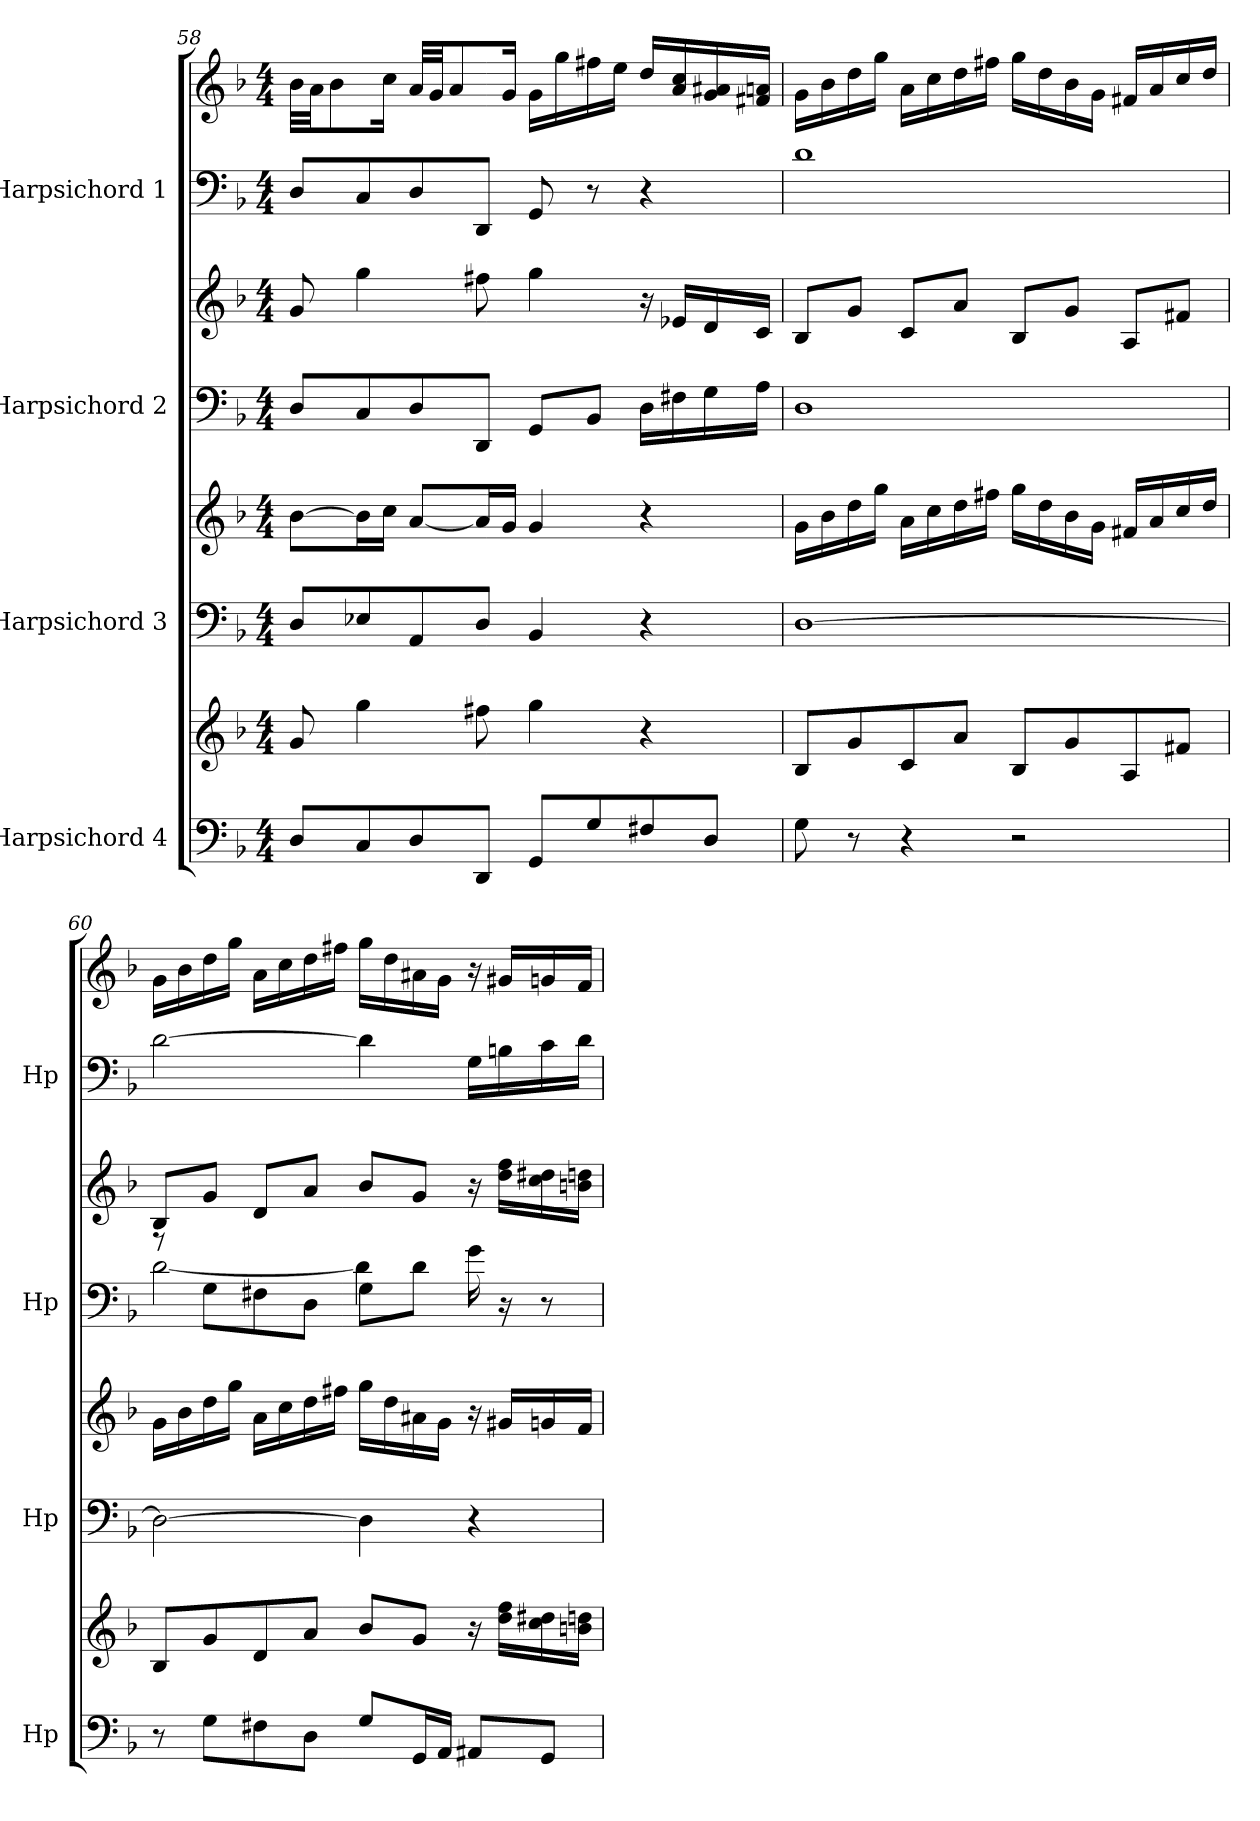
**kern	**kern	**kern	**kern	**kern	**kern	**kern	**kern
*part4	*part4	*part3	*part3	*part2	*part2	*part1	*part1
*staff8	*staff7	*staff6	*staff5	*staff4	*staff3	*staff2	*staff1
*I"Harpsichord 4	*	*I"Harpsichord 3	*	*I"Harpsichord 2	*	*I"Harpsichord 1	*
*I'Hp	*	*I'Hp	*	*I'Hp	*	*I'Hp	*
!!LO:LB:g=z
*clefF4	*clefG2	*clefF4	*clefG2	*clefF4	*clefG2	*clefF4	*clefG2
*k[b-]	*k[b-]	*k[b-]	*k[b-]	*k[b-]	*k[b-]	*k[b-]	*k[b-]
*M4/4	*M4/4	*M4/4	*M4/4	*M4/4	*M4/4	*M4/4	*M4/4
=58	=58	=58	=58	=58	=58	=58	=58
8D/L	8g/	8D/L	[8b-\L	8D/L	8g/	8D/L	32b-\LLL
.	.	.	.	.	.	.	32a\JJ
.	.	.	.	.	.	.	8b-\
8C/	4gg\	8E-X/	16b-\L]	8C/	4gg\	8C/	.
.	.	.	16cc\JJ	.	.	.	16cc\Jk
8D/	.	8AA/	[8a/L	8D/	.	8D/	32a/LLL
.	.	.	.	.	.	.	32g/JJ
.	.	.	.	.	.	.	8a/
8DD/J	8ff#X\	8D/J	16a/L]	8DD/J	8ff#X\	8DD/J	.
.	.	.	16g/JJ	.	.	.	16g/Jk
8GG/L	4gg\	4BB-/	4g/	8GG/L	4gg\	8GG/	16g\LL
.	.	.	.	.	.	.	16gg\
8G/	.	.	.	8BB-/J	.	8r	16ff#X\
.	.	.	.	.	.	.	16ee\JJ
8F#X/	4r	4r	4r	16D\LL	16r	4r	16dd/LL
.	.	.	.	16F#X\	16e-X/LL	.	16a/ 16cc/
8D/J	.	.	.	16G\	16d/	.	16g/ 16a#X/
.	.	.	.	16A\JJ	16c/JJ	.	16f#X/ 16an/JJ
=59	=59	=59	=59	=59	=59	=59	=59
8G\	8B-/L	[1D	16g\LL	1D	8B-/L	1d	16g\LL
.	.	.	16b-\	.	.	.	16b-\
8r	8g/	.	16dd\	.	8g/J	.	16dd\
.	.	.	16gg\JJ	.	.	.	16gg\JJ
4r	8c/	.	16a\LL	.	8c/L	.	16a\LL
.	.	.	16cc\	.	.	.	16cc\
.	8a/J	.	16dd\	.	8a/J	.	16dd\
.	.	.	16ff#X\JJ	.	.	.	16ff#X\JJ
2r	8B-/L	.	16gg\LL	.	8B-/L	.	16gg\LL
.	.	.	16dd\	.	.	.	16dd\
.	8g/	.	16b-\	.	8g/J	.	16b-\
.	.	.	16g\JJ	.	.	.	16g\JJ
.	8A/	.	16f#X/LL	.	8A/L	.	16f#X/LL
.	.	.	16a/	.	.	.	16a/
.	8f#X/J	.	16cc/	.	8f#X/J	.	16cc/
.	.	.	16dd/JJ	.	.	.	16dd/JJ
!!LO:PB:g=z
=60	=60	=60	=60	=60	=60	=60	=60
*	*	*	*	*^	*	*	*
8r	8B-/L	2D\_	16g\LL	8r	[2d\	8B-/L	[2d\	16g\LL
.	.	.	16b-\	.	.	.	.	16b-\
8G\L	8g/	.	16dd\	8G\L	.	8g/J	.	16dd\
.	.	.	16gg\JJ	.	.	.	.	16gg\JJ
8F#X\	8d/	.	16a\LL	8F#X\	.	8d/L	.	16a\LL
.	.	.	16cc\	.	.	.	.	16cc\
8D\J	8a/J	.	16dd\	8D\J	.	8a/J	.	16dd\
.	.	.	16ff#X\JJ	.	.	.	.	16ff#X\JJ
8G/L	8b-/L	4D\]	16gg\LL	8G\L	4d\]	8b-/L	4d\]	16gg\LL
.	.	.	16dd\	.	.	.	.	16dd\
16GG/L	8g/J	.	16a#X\	8d\J	.	8g/J	.	16a#X\
16AA/JJ	.	.	16g\JJ	.	.	.	.	16g\JJ
8AA#X/L	16r	4r	16r	16g\	4ryy	16r	16G\LL	16r
.	16dd\ 16ff\LL	.	16g#X/LL	16r	.	16dd\ 16ff\LL	16Bn\	16g#X/LL
8GG/J	16cc\ 16dd#X\	.	16gn/	8r	.	16cc\ 16dd#X\	16c\	16gn/
.	16bn\ 16ddn\JJ	.	16f/JJ	.	.	16bn\ 16ddn\JJ	16d\JJ	16f/JJ
*	*	*	*	*v	*v	*	*	*
=	=	=	=	=	=	=	=
*-	*-	*-	*-	*-	*-	*-	*-
